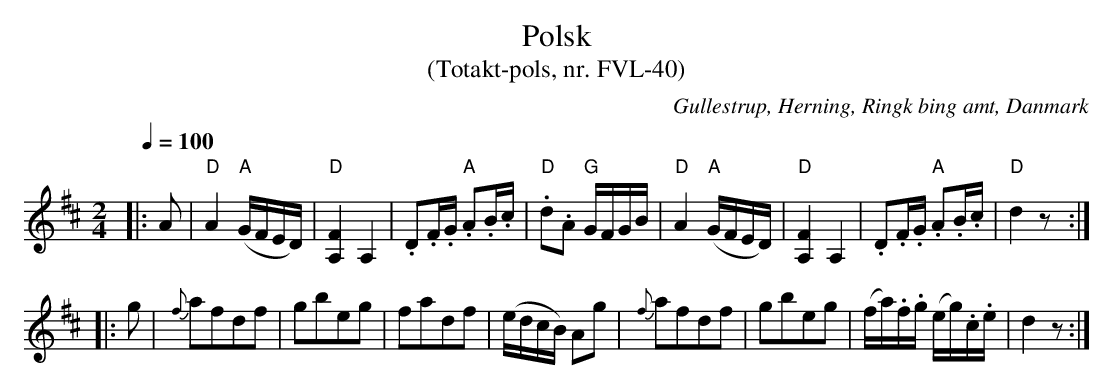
X:1
T:Polsk
T:(Totakt-pols, nr. FVL-40)
O:Gullestrup, Herning, Ringk bing amt, Danmark
M:2/4
L:1/8
Q:1/4=100
K:D
|: A | "D"A2 "A"(G/F/E/D/) | "D"[A,F]2 A,2 | .D.F/.G/ "A".A.B/.c/ | "D".d.A "G"G/F/G/B/ | "D"A2 "A"(G/F/E/D/) | "D"[A,F]2 A,2 | .D.F/.G/ "A".A.B/.c/ | "D"d2 z :|
|: g | {f}afdf | gbeg | fadf | (e/d/c/B/) Ag | {f}afdf | gbeg | (f/a/).f/.g/  (e/g/).c/.e/ | d2 z :|
